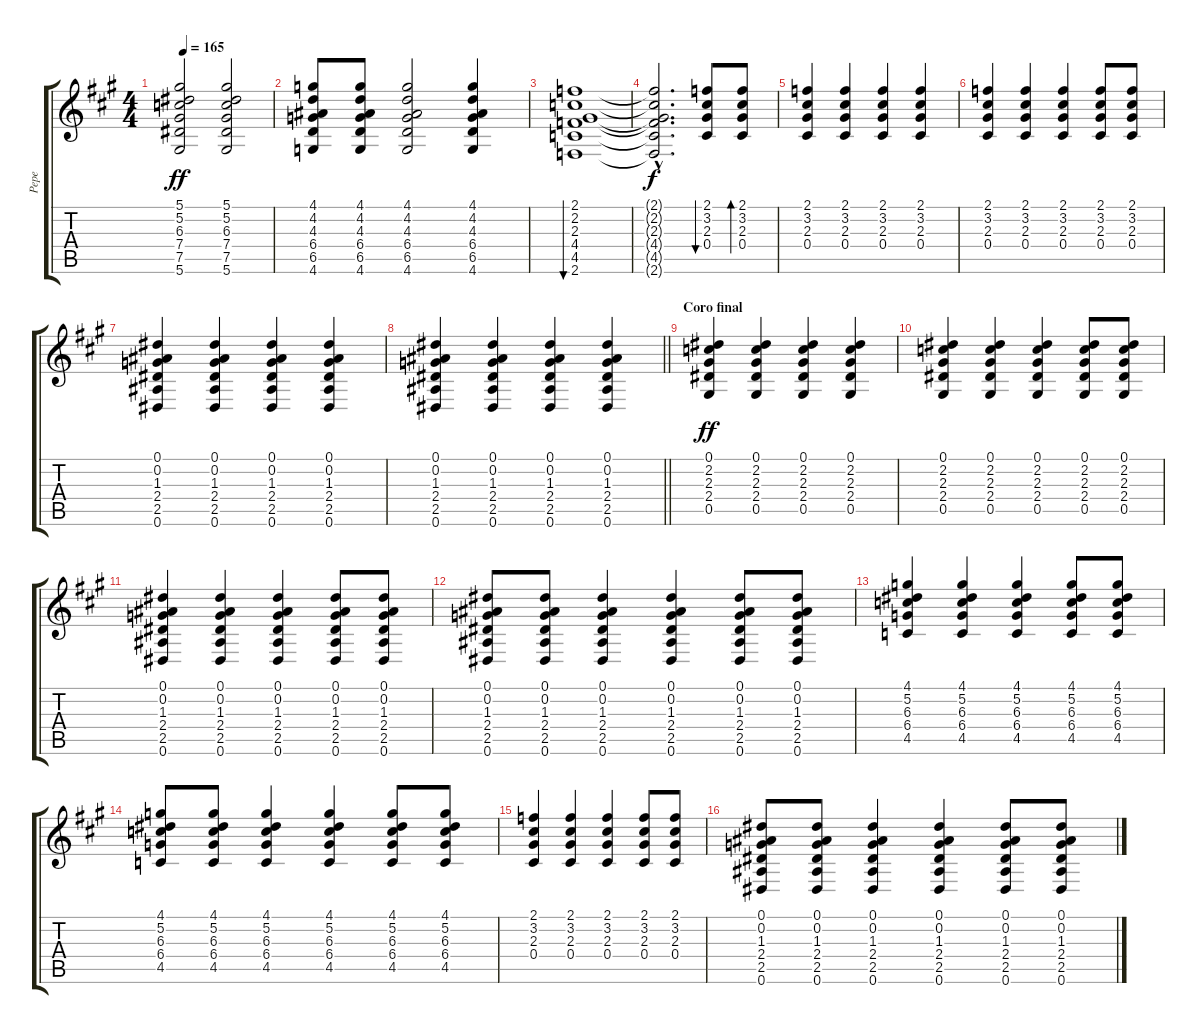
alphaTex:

\track ("Pepe" "Pepe") {instrument acousticguitarsteel}
\staff {score tabs}
\tuning (Eb4 Bb3 Gb3 Db3 Ab2 Eb2) {hide}
\ts (4 4)
\tempo 165
\clef g2
\ks a
(5.1 5.2 6.3 7.4 7.5 5.6).2{dy ff} (5.1 5.2 6.3 7.4 7.5 5.6).2 |
(4.1 4.2 4.3 6.4 6.5 4.6).8 (4.1 4.2 4.3 6.4 6.5 4.6).8 (4.1 4.2 4.3 6.4 6.5 4.6).2 (4.1 4.2 4.3 6.4 6.5 4.6).4 |
(2.1 2.2 2.3 4.4 4.5 2.6).1{bu 30} |
(2.1{hac t} 2.2{hac t} 2.3{hac t} 4.4{hac t} 4.5{hac t} 2.6{hac t}).2{d dy f} (2.1 3.2 2.3 0.4).8{bu 30} (2.1 3.2 2.3 0.4).8{bd 30} |
(2.1 3.2 2.3 0.4).4 (2.1 3.2 2.3 0.4).4 (2.1 3.2 2.3 0.4).4 (2.1 3.2 2.3 0.4).4 |
(2.1 3.2 2.3 0.4).4 (2.1 3.2 2.3 0.4).4 (2.1 3.2 2.3 0.4).4 (2.1 3.2 2.3 0.4).8 (2.1 3.2 2.3 0.4).8 |
(0.1 0.2 1.3 2.4 2.5 0.6).4 (0.1 0.2 1.3 2.4 2.5 0.6).4 (0.1 0.2 1.3 2.4 2.5 0.6).4 (0.1 0.2 1.3 2.4 2.5 0.6).4 |
\barLineRight lightlight
(0.1 0.2 1.3 2.4 2.5 0.6).4 (0.1 0.2 1.3 2.4 2.5 0.6).4 (0.1 0.2 1.3 2.4 2.5 0.6).4 (0.1 0.2 1.3 2.4 2.5 0.6).4 |
\section ("" "Coro final")
(0.1 2.2 2.3 2.4 0.5).4{dy ff} (0.1 2.2 2.3 2.4 0.5).4 (0.1 2.2 2.3 2.4 0.5).4 (0.1 2.2 2.3 2.4 0.5).4 |
(0.1 2.2 2.3 2.4 0.5).4 (0.1 2.2 2.3 2.4 0.5).4 (0.1 2.2 2.3 2.4 0.5).4 (0.1 2.2 2.3 2.4 0.5).8 (0.1 2.2 2.3 2.4 0.5).8 |
(0.1 0.2 1.3 2.4 2.5 0.6).4 (0.1 0.2 1.3 2.4 2.5 0.6).4 (0.1 0.2 1.3 2.4 2.5 0.6).4 (0.1 0.2 1.3 2.4 2.5 0.6).8 (0.1 0.2 1.3 2.4 2.5 0.6).8 |
(0.1 0.2 1.3 2.4 2.5 0.6).8 (0.1 0.2 1.3 2.4 2.5 0.6).8 (0.1 0.2 1.3 2.4 2.5 0.6).4 (0.1 0.2 1.3 2.4 2.5 0.6).4 (0.1 0.2 1.3 2.4 2.5 0.6).8 (0.1 0.2 1.3 2.4 2.5 0.6).8 |
(4.1 5.2 6.3 6.4 4.5).4 (4.1 5.2 6.3 6.4 4.5).4 (4.1 5.2 6.3 6.4 4.5).4 (4.1 5.2 6.3 6.4 4.5).8 (4.1 5.2 6.3 6.4 4.5).8 |
(4.1 5.2 6.3 6.4 4.5).8 (4.1 5.2 6.3 6.4 4.5).8 (4.1 5.2 6.3 6.4 4.5).4 (4.1 5.2 6.3 6.4 4.5).4 (4.1 5.2 6.3 6.4 4.5).8 (4.1 5.2 6.3 6.4 4.5).8 |
(2.1 3.2 2.3 0.4).4 (2.1 3.2 2.3 0.4).4 (2.1 3.2 2.3 0.4).4 (2.1 3.2 2.3 0.4).8 (2.1 3.2 2.3 0.4).8 |
(0.1 0.2 1.3 2.4 2.5 0.6).8 (0.1 0.2 1.3 2.4 2.5 0.6).8 (0.1 0.2 1.3 2.4 2.5 0.6).4 (0.1 0.2 1.3 2.4 2.5 0.6).4 (0.1 0.2 1.3 2.4 2.5 0.6).8 (0.1 0.2 1.3 2.4 2.5 0.6).8
